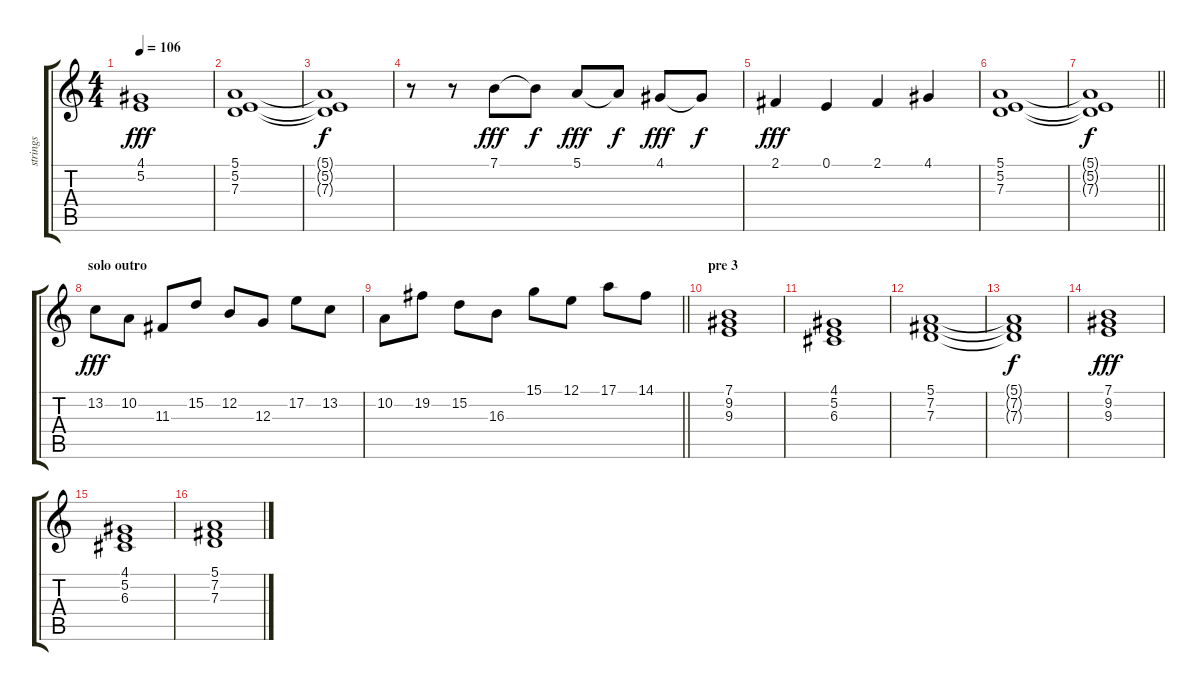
\track ("strings" "strings") {instrument stringensemble1}
\staff {score tabs}
\tuning (E4 B3 G3 D3 A2 E2) {hide}
\ts (4 4)
\tempo 106
\clef g2
\ks c
(4.1 5.2).1{dy fff} |
(5.1 5.2 7.3).1 |
(5.1{t} 5.2{t} 7.3{t}).1{dy f} |
r.8 r.8 7.1.8{dy fff} 7.1{t}.8{dy f} 5.1.8{dy fff} 5.1{t}.8{dy f} 4.1.8{dy fff} 4.1{t}.8{dy f} |
2.1.4{dy fff} 0.1.4 2.1.4 4.1.4 |
(5.1 5.2 7.3).1 |
\barLineRight lightlight
(5.1{t} 5.2{t} 7.3{t}).1{dy f} |
\section ("" "solo outro")
13.2.8{dy fff} 10.2.8 11.3.8 15.2.8 12.2.8 12.3.8 17.2.8 13.2.8 |
\barLineRight lightlight
10.2.8 19.2.8 15.2.8 16.3.8 15.1.8 12.1.8 17.1.8 14.1.8 |
\section ("" "pre 3")
(7.1 9.2 9.3).1 |
(4.1 5.2 6.3).1 |
(5.1 7.2 7.3).1 |
(5.1{t} 7.2{t} 7.3{t}).1{dy f} |
(7.1 9.2 9.3).1{dy fff} |
(4.1 5.2 6.3).1 |
(5.1 7.2 7.3).1
